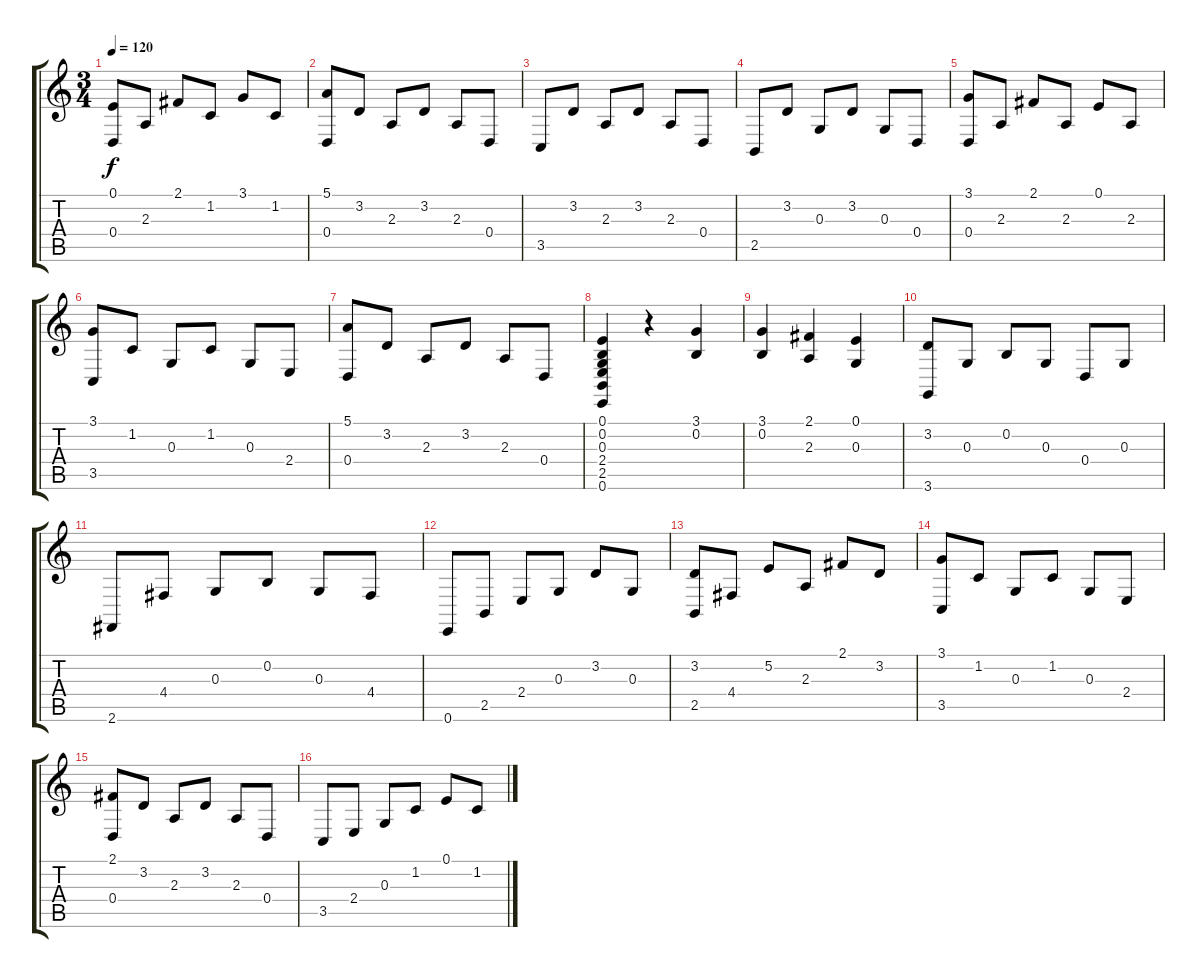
\track "" {instrument acousticgrandpiano}
\staff {score tabs}
\tuning (E4 B3 G3 D3 A2 E2) {hide}
\ts (3 4)
\tempo 120
\clef g2
\ks c
(0.1 0.4).8{dy f} 2.3.8 2.1.8 1.2.8 3.1.8 1.2.8 |
(5.1 0.4).8 3.2.8 2.3.8 3.2.8 2.3.8 0.4.8 |
3.5.8 3.2.8 2.3.8 3.2.8 2.3.8 0.4.8 |
2.5.8 3.2.8 0.3.8 3.2.8 0.3.8 0.4.8 |
(3.1 0.4).8 2.3.8 2.1.8 2.3.8 0.1.8 2.3.8 |
(3.1 3.5).8 1.2.8 0.3.8 1.2.8 0.3.8 2.4.8 |
(5.1 0.4).8 3.2.8 2.3.8 3.2.8 2.3.8 0.4.8 |
(0.1 0.2 0.3 2.4 2.5 0.6).4 r.4 (3.1 0.2).4 |
(3.1 0.2).4 (2.1 2.3).4 (0.1 0.3).4 |
(3.2 3.6).8 0.3.8 0.2.8 0.3.8 0.4.8 0.3.8 |
2.6.8 4.4.8 0.3.8 0.2.8 0.3.8 4.4.8 |
0.6.8 2.5.8 2.4.8 0.3.8 3.2.8 0.3.8 |
(3.2 2.5).8 4.4.8 5.2.8 2.3.8 2.1.8 3.2.8 |
(3.1 3.5).8 1.2.8 0.3.8 1.2.8 0.3.8 2.4.8 |
(2.1 0.4).8 3.2.8 2.3.8 3.2.8 2.3.8 0.4.8 |
3.5.8 2.4.8 0.3.8 1.2.8 0.1.8 1.2.8
